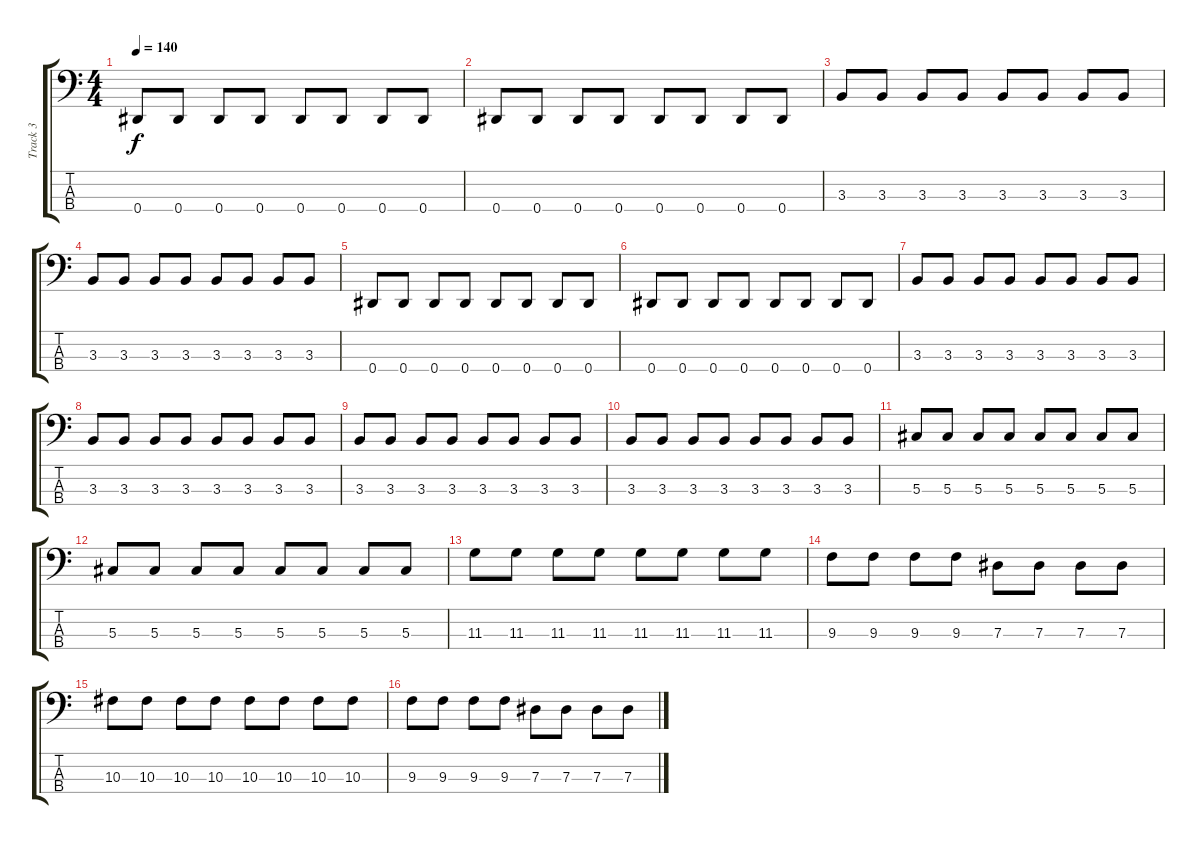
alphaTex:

\track ("Track 3" "Track 3") {instrument electricbassfinger}
\staff {score tabs}
\tuning (Gb2 Db2 Ab1 Eb1) {hide}
\ts (4 4)
\tempo 140
\clef f4
\ks c
0.4.8{dy f} 0.4.8 0.4.8 0.4.8 0.4.8 0.4.8 0.4.8 0.4.8 |
0.4.8 0.4.8 0.4.8 0.4.8 0.4.8 0.4.8 0.4.8 0.4.8 |
3.3.8 3.3.8 3.3.8 3.3.8 3.3.8 3.3.8 3.3.8 3.3.8 |
3.3.8 3.3.8 3.3.8 3.3.8 3.3.8 3.3.8 3.3.8 3.3.8 |
0.4.8 0.4.8 0.4.8 0.4.8 0.4.8 0.4.8 0.4.8 0.4.8 |
0.4.8 0.4.8 0.4.8 0.4.8 0.4.8 0.4.8 0.4.8 0.4.8 |
3.3.8 3.3.8 3.3.8 3.3.8 3.3.8 3.3.8 3.3.8 3.3.8 |
3.3.8 3.3.8 3.3.8 3.3.8 3.3.8 3.3.8 3.3.8 3.3.8 |
3.3.8 3.3.8 3.3.8 3.3.8 3.3.8 3.3.8 3.3.8 3.3.8 |
3.3.8 3.3.8 3.3.8 3.3.8 3.3.8 3.3.8 3.3.8 3.3.8 |
5.3.8 5.3.8 5.3.8 5.3.8 5.3.8 5.3.8 5.3.8 5.3.8 |
5.3.8 5.3.8 5.3.8 5.3.8 5.3.8 5.3.8 5.3.8 5.3.8 |
11.3.8 11.3.8 11.3.8 11.3.8 11.3.8 11.3.8 11.3.8 11.3.8 |
9.3.8 9.3.8 9.3.8 9.3.8 7.3.8 7.3.8 7.3.8 7.3.8 |
10.3.8 10.3.8 10.3.8 10.3.8 10.3.8 10.3.8 10.3.8 10.3.8 |
9.3.8 9.3.8 9.3.8 9.3.8 7.3.8 7.3.8 7.3.8 7.3.8
